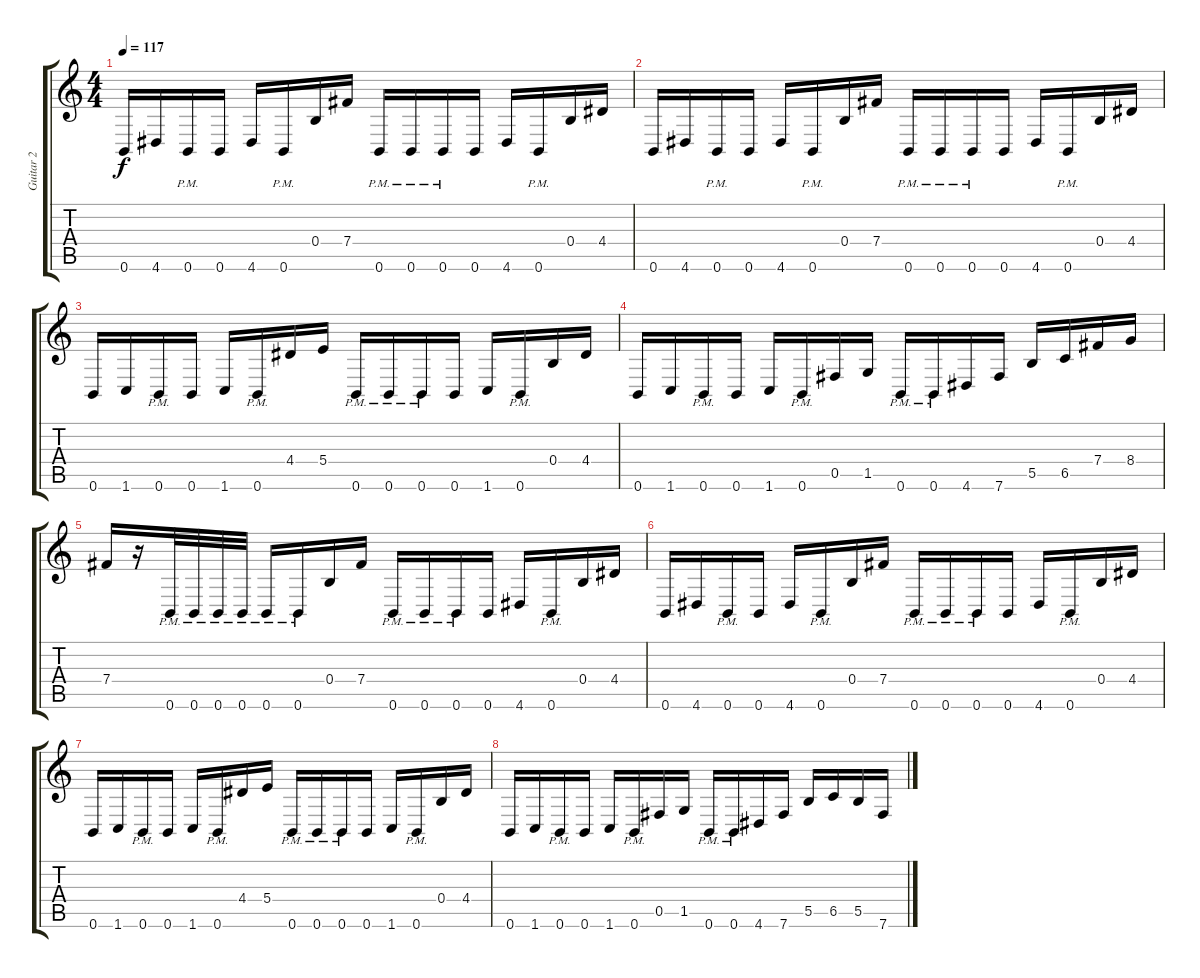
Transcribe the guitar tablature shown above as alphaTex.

\track ("Guitar 2" "Guitar 2") {instrument overdrivenguitar}
\staff {score tabs}
\tuning (Db4 Ab3 E3 B2 Gb2 B1) {hide}
\ts (4 4)
\tempo 117
\clef g2
\ks c
0.6.16{dy f} 4.6.16 0.6{pm}.16 0.6.16 4.6.16 0.6{pm}.16 0.4.16 7.4.16 0.6{pm}.16 0.6{pm}.16 0.6{pm}.16 0.6.16 4.6.16 0.6{pm}.16 0.4.16 4.4.16 |
0.6.16 4.6.16 0.6{pm}.16 0.6.16 4.6.16 0.6{pm}.16 0.4.16 7.4.16 0.6{pm}.16 0.6{pm}.16 0.6{pm}.16 0.6.16 4.6.16 0.6{pm}.16 0.4.16 4.4.16 |
0.6.16 1.6.16 0.6{pm}.16 0.6.16 1.6.16 0.6{pm}.16 4.4.16 5.4.16 0.6{pm}.16 0.6{pm}.16 0.6{pm}.16 0.6.16 1.6.16 0.6{pm}.16 0.4.16 4.4.16 |
0.6.16 1.6.16 0.6{pm}.16 0.6.16 1.6.16 0.6{pm}.16 0.5.16 1.5.16 0.6{pm}.16 0.6{pm}.16 4.6.16 7.6.16 5.5.16 6.5.16 7.4.16 8.4.16 |
7.4.16 r.16 0.6{pm}.32 0.6{pm}.32 0.6{pm}.32 0.6{pm}.32 0.6{pm}.16 0.6{pm}.16 0.4.16 7.4.16 0.6{pm}.16 0.6{pm}.16 0.6{pm}.16 0.6.16 4.6.16 0.6{pm}.16 0.4.16 4.4.16 |
0.6.16 4.6.16 0.6{pm}.16 0.6.16 4.6.16 0.6{pm}.16 0.4.16 7.4.16 0.6{pm}.16 0.6{pm}.16 0.6{pm}.16 0.6.16 4.6.16 0.6{pm}.16 0.4.16 4.4.16 |
0.6.16 1.6.16 0.6{pm}.16 0.6.16 1.6.16 0.6{pm}.16 4.4.16 5.4.16 0.6{pm}.16 0.6{pm}.16 0.6{pm}.16 0.6.16 1.6.16 0.6{pm}.16 0.4.16 4.4.16 |
0.6.16 1.6.16 0.6{pm}.16 0.6.16 1.6.16 0.6{pm}.16 0.5.16 1.5.16 0.6{pm}.16 0.6{pm}.16 4.6.16 7.6.16 5.5.16 6.5.16 5.5.16 7.6.16
